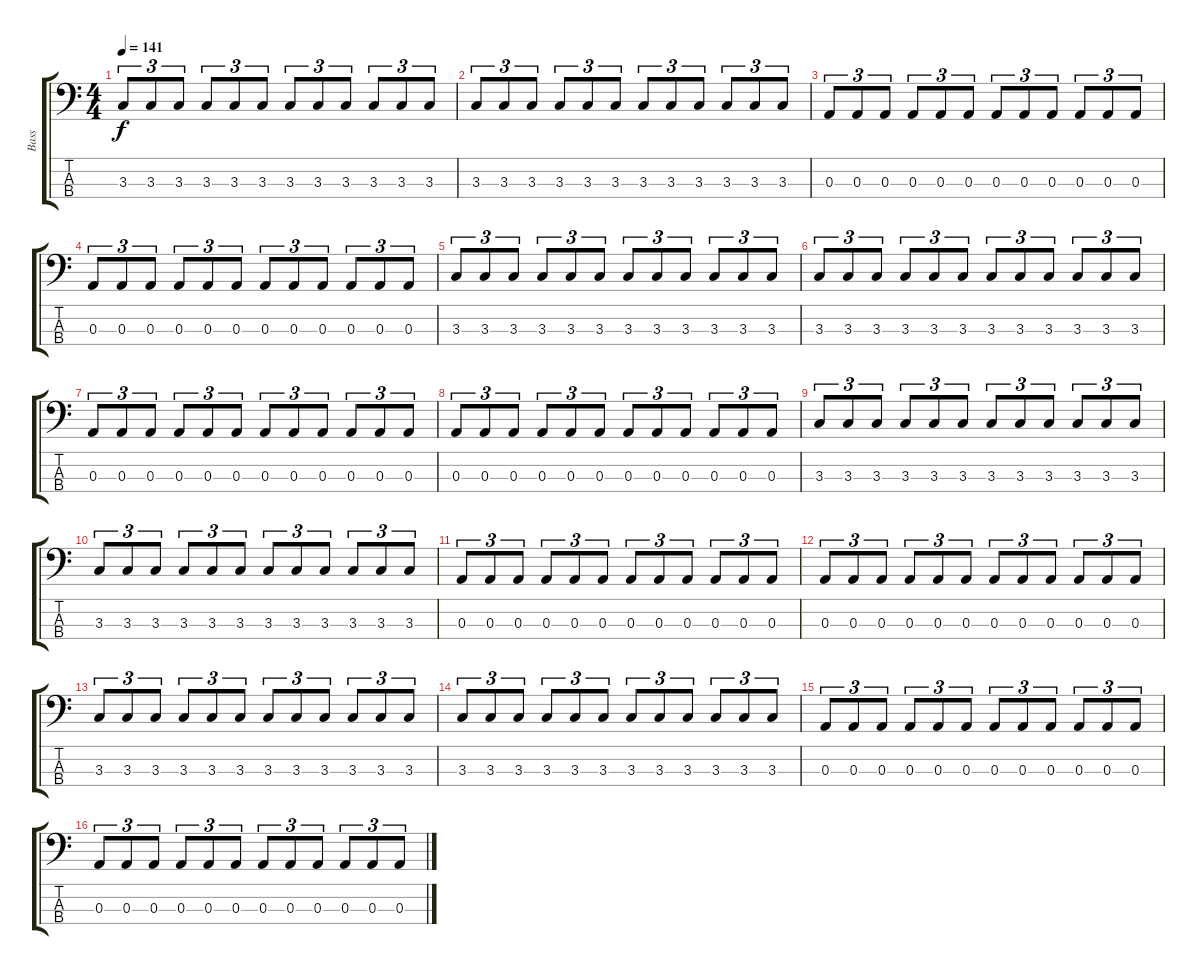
\track ("Bass" "Bass") {instrument electricbassfinger}
\staff {score tabs}
\tuning (G2 D2 A1 E1) {hide}
\ts (4 4)
\tempo 141
\clef f4
\ks c
3.3.8{tu (3 2) dy f} 3.3.8{tu (3 2)} 3.3.8{tu (3 2)} 3.3.8{tu (3 2)} 3.3.8{tu (3 2)} 3.3.8{tu (3 2)} 3.3.8{tu (3 2)} 3.3.8{tu (3 2)} 3.3.8{tu (3 2)} 3.3.8{tu (3 2)} 3.3.8{tu (3 2)} 3.3.8{tu (3 2)} |
3.3.8{tu (3 2)} 3.3.8{tu (3 2)} 3.3.8{tu (3 2)} 3.3.8{tu (3 2)} 3.3.8{tu (3 2)} 3.3.8{tu (3 2)} 3.3.8{tu (3 2)} 3.3.8{tu (3 2)} 3.3.8{tu (3 2)} 3.3.8{tu (3 2)} 3.3.8{tu (3 2)} 3.3.8{tu (3 2)} |
0.3.8{tu (3 2)} 0.3.8{tu (3 2)} 0.3.8{tu (3 2)} 0.3.8{tu (3 2)} 0.3.8{tu (3 2)} 0.3.8{tu (3 2)} 0.3.8{tu (3 2)} 0.3.8{tu (3 2)} 0.3.8{tu (3 2)} 0.3.8{tu (3 2)} 0.3.8{tu (3 2)} 0.3.8{tu (3 2)} |
0.3.8{tu (3 2)} 0.3.8{tu (3 2)} 0.3.8{tu (3 2)} 0.3.8{tu (3 2)} 0.3.8{tu (3 2)} 0.3.8{tu (3 2)} 0.3.8{tu (3 2)} 0.3.8{tu (3 2)} 0.3.8{tu (3 2)} 0.3.8{tu (3 2)} 0.3.8{tu (3 2)} 0.3.8{tu (3 2)} |
3.3.8{tu (3 2)} 3.3.8{tu (3 2)} 3.3.8{tu (3 2)} 3.3.8{tu (3 2)} 3.3.8{tu (3 2)} 3.3.8{tu (3 2)} 3.3.8{tu (3 2)} 3.3.8{tu (3 2)} 3.3.8{tu (3 2)} 3.3.8{tu (3 2)} 3.3.8{tu (3 2)} 3.3.8{tu (3 2)} |
3.3.8{tu (3 2)} 3.3.8{tu (3 2)} 3.3.8{tu (3 2)} 3.3.8{tu (3 2)} 3.3.8{tu (3 2)} 3.3.8{tu (3 2)} 3.3.8{tu (3 2)} 3.3.8{tu (3 2)} 3.3.8{tu (3 2)} 3.3.8{tu (3 2)} 3.3.8{tu (3 2)} 3.3.8{tu (3 2)} |
0.3.8{tu (3 2)} 0.3.8{tu (3 2)} 0.3.8{tu (3 2)} 0.3.8{tu (3 2)} 0.3.8{tu (3 2)} 0.3.8{tu (3 2)} 0.3.8{tu (3 2)} 0.3.8{tu (3 2)} 0.3.8{tu (3 2)} 0.3.8{tu (3 2)} 0.3.8{tu (3 2)} 0.3.8{tu (3 2)} |
0.3.8{tu (3 2)} 0.3.8{tu (3 2)} 0.3.8{tu (3 2)} 0.3.8{tu (3 2)} 0.3.8{tu (3 2)} 0.3.8{tu (3 2)} 0.3.8{tu (3 2)} 0.3.8{tu (3 2)} 0.3.8{tu (3 2)} 0.3.8{tu (3 2)} 0.3.8{tu (3 2)} 0.3.8{tu (3 2)} |
3.3.8{tu (3 2)} 3.3.8{tu (3 2)} 3.3.8{tu (3 2)} 3.3.8{tu (3 2)} 3.3.8{tu (3 2)} 3.3.8{tu (3 2)} 3.3.8{tu (3 2)} 3.3.8{tu (3 2)} 3.3.8{tu (3 2)} 3.3.8{tu (3 2)} 3.3.8{tu (3 2)} 3.3.8{tu (3 2)} |
3.3.8{tu (3 2)} 3.3.8{tu (3 2)} 3.3.8{tu (3 2)} 3.3.8{tu (3 2)} 3.3.8{tu (3 2)} 3.3.8{tu (3 2)} 3.3.8{tu (3 2)} 3.3.8{tu (3 2)} 3.3.8{tu (3 2)} 3.3.8{tu (3 2)} 3.3.8{tu (3 2)} 3.3.8{tu (3 2)} |
0.3.8{tu (3 2)} 0.3.8{tu (3 2)} 0.3.8{tu (3 2)} 0.3.8{tu (3 2)} 0.3.8{tu (3 2)} 0.3.8{tu (3 2)} 0.3.8{tu (3 2)} 0.3.8{tu (3 2)} 0.3.8{tu (3 2)} 0.3.8{tu (3 2)} 0.3.8{tu (3 2)} 0.3.8{tu (3 2)} |
0.3.8{tu (3 2)} 0.3.8{tu (3 2)} 0.3.8{tu (3 2)} 0.3.8{tu (3 2)} 0.3.8{tu (3 2)} 0.3.8{tu (3 2)} 0.3.8{tu (3 2)} 0.3.8{tu (3 2)} 0.3.8{tu (3 2)} 0.3.8{tu (3 2)} 0.3.8{tu (3 2)} 0.3.8{tu (3 2)} |
3.3.8{tu (3 2)} 3.3.8{tu (3 2)} 3.3.8{tu (3 2)} 3.3.8{tu (3 2)} 3.3.8{tu (3 2)} 3.3.8{tu (3 2)} 3.3.8{tu (3 2)} 3.3.8{tu (3 2)} 3.3.8{tu (3 2)} 3.3.8{tu (3 2)} 3.3.8{tu (3 2)} 3.3.8{tu (3 2)} |
3.3.8{tu (3 2)} 3.3.8{tu (3 2)} 3.3.8{tu (3 2)} 3.3.8{tu (3 2)} 3.3.8{tu (3 2)} 3.3.8{tu (3 2)} 3.3.8{tu (3 2)} 3.3.8{tu (3 2)} 3.3.8{tu (3 2)} 3.3.8{tu (3 2)} 3.3.8{tu (3 2)} 3.3.8{tu (3 2)} |
0.3.8{tu (3 2)} 0.3.8{tu (3 2)} 0.3.8{tu (3 2)} 0.3.8{tu (3 2)} 0.3.8{tu (3 2)} 0.3.8{tu (3 2)} 0.3.8{tu (3 2)} 0.3.8{tu (3 2)} 0.3.8{tu (3 2)} 0.3.8{tu (3 2)} 0.3.8{tu (3 2)} 0.3.8{tu (3 2)} |
0.3.8{tu (3 2)} 0.3.8{tu (3 2)} 0.3.8{tu (3 2)} 0.3.8{tu (3 2)} 0.3.8{tu (3 2)} 0.3.8{tu (3 2)} 0.3.8{tu (3 2)} 0.3.8{tu (3 2)} 0.3.8{tu (3 2)} 0.3.8{tu (3 2)} 0.3.8{tu (3 2)} 0.3.8{tu (3 2)}
